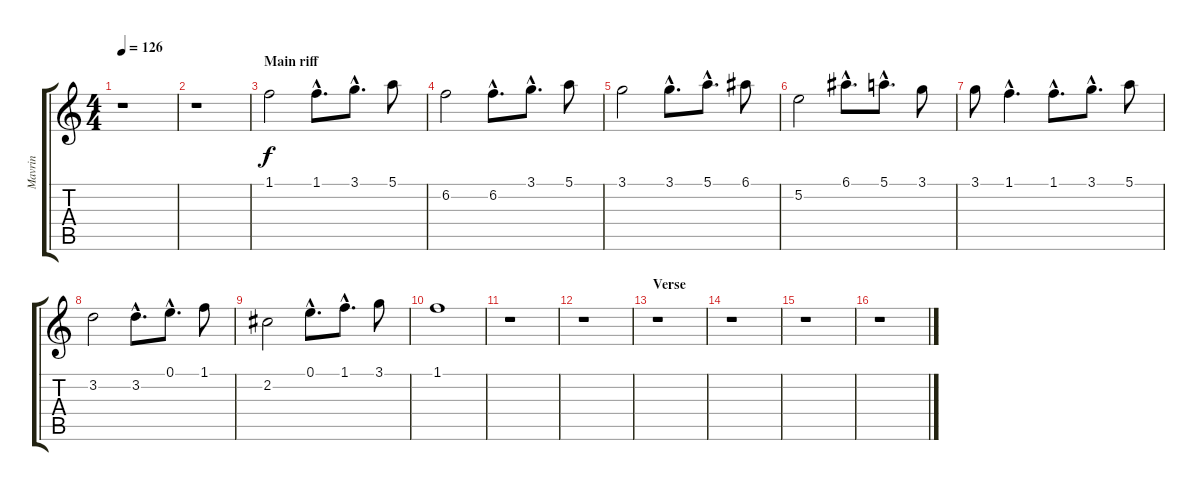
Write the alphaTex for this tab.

\track ("Mavrin" "Mavrin") {instrument distortionguitar}
\staff {score tabs}
\tuning (E4 B3 G3 D3 A2 E2) {hide}
\ts (4 4)
\tempo 126
\clef g2
\ks c
r.1{dy f} |
r.1 |
\section ("" "Main riff")
1.1.2{volume 16} 1.1{hac}.8{d} 3.1{hac}.8{d} 5.1.8 |
6.2.2 6.2{hac}.8{d} 3.1{hac}.8{d} 5.1.8 |
3.1.2 3.1{hac}.8{d} 5.1{hac}.8{d} 6.1.8 |
5.2.2 6.1{hac}.8{d} 5.1{hac}.8{d} 3.1.8 |
3.1.8 1.1{hac}.4{d} 1.1{hac}.8{d} 3.1{hac}.8{d} 5.1.8 |
3.2.2 3.2{hac}.8{d} 0.1{hac}.8{d} 1.1.8 |
2.2.2 0.1{hac}.8{d} 1.1{hac}.8{d} 3.1.8 |
1.1.1 |
r.1 |
r.1 |
\section ("" "Verse")
r.1 |
r.1 |
r.1 |
r.1
